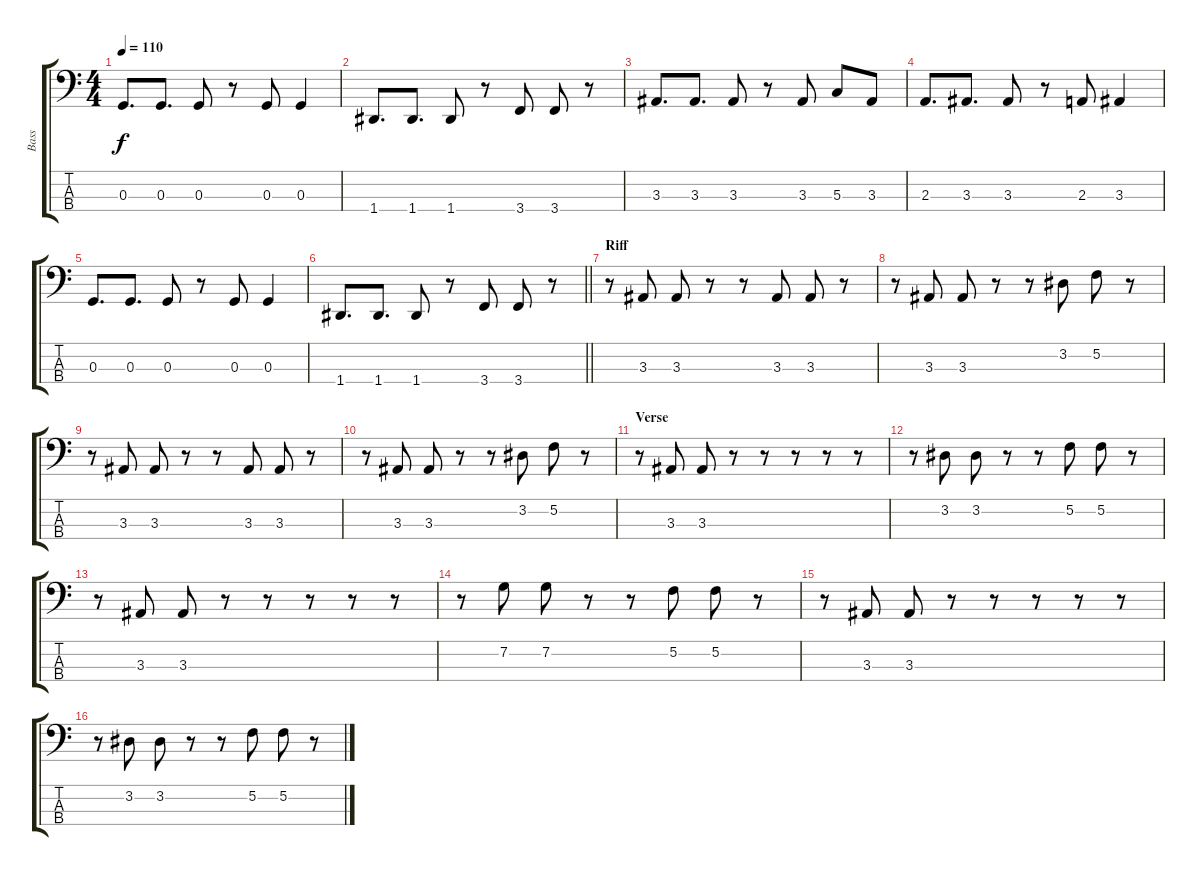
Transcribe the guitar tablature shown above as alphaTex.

\track ("Bass" "Bass") {instrument electricbassfinger}
\staff {score tabs}
\tuning (F2 C2 G1 D1) {hide}
\ts (4 4)
\tempo 110
\clef f4
\ks c
0.3.8{d dy f} 0.3.8{d} 0.3.8 r.8 0.3.8 0.3.4 |
1.4.8{d} 1.4.8{d} 1.4.8 r.8 3.4.8 3.4.8 r.8 |
3.3.8{d} 3.3.8{d} 3.3.8 r.8 3.3.8 5.3.8 3.3.8 |
2.3.8{d} 3.3.8{d} 3.3.8 r.8 2.3.8 3.3.4 |
0.3.8{d} 0.3.8{d} 0.3.8 r.8 0.3.8 0.3.4 |
\barLineRight lightlight
1.4.8{d} 1.4.8{d} 1.4.8 r.8 3.4.8 3.4.8 r.8 |
\section ("" "Riff")
r.8 3.3.8 3.3.8 r.8 r.8 3.3.8 3.3.8 r.8 |
r.8 3.3.8 3.3.8 r.8 r.8 3.2.8 5.2.8 r.8 |
r.8 3.3.8 3.3.8 r.8 r.8 3.3.8 3.3.8 r.8 |
r.8 3.3.8 3.3.8 r.8 r.8 3.2.8 5.2.8 r.8 |
\section ("" "Verse")
r.8 3.3.8 3.3.8 r.8 r.8 r.8 r.8 r.8 |
r.8 3.2.8 3.2.8 r.8 r.8 5.2.8 5.2.8 r.8 |
r.8 3.3.8 3.3.8 r.8 r.8 r.8 r.8 r.8 |
r.8 7.2.8 7.2.8 r.8 r.8 5.2.8 5.2.8 r.8 |
r.8 3.3.8 3.3.8 r.8 r.8 r.8 r.8 r.8 |
r.8 3.2.8 3.2.8 r.8 r.8 5.2.8 5.2.8 r.8
